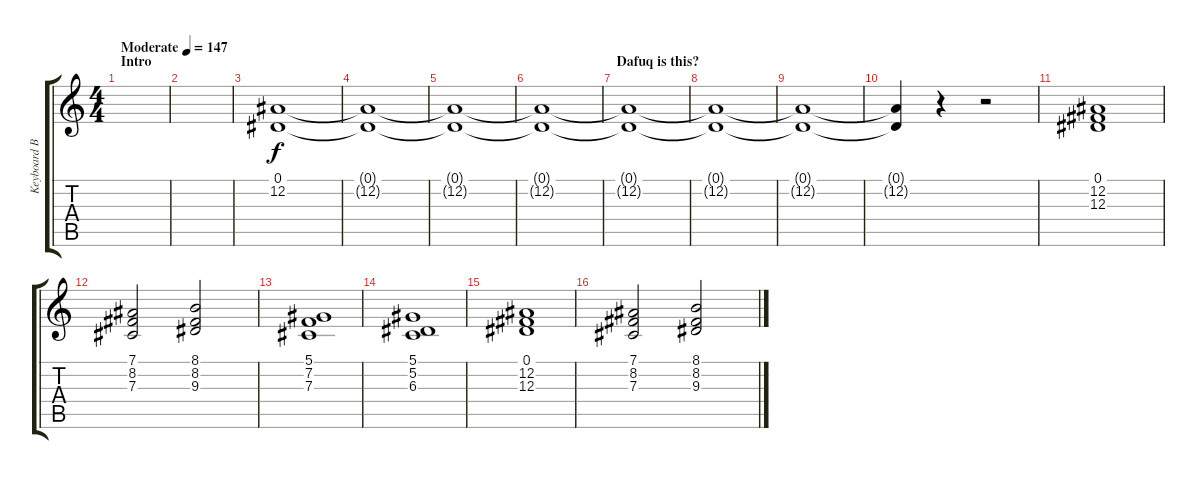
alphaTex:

\track ("Keyboard Backing" "Keyboard B") {instrument synthstrings2}
\staff {score tabs}
\tuning (Eb4 Bb3 Gb3 Db3 Ab2 Eb2) {hide}
\ts (4 4)
\section ("" "Intro")
\tempo (147 "Moderate")
\clef g2
\ks c
|
|
(0.1 12.2).1 |
(0.1{t} 12.2{t}).1 |
(0.1{t} 12.2{t}).1 |
(0.1{t} 12.2{t}).1 |
\section ("" "Dafuq is this? ")
(0.1{t} 12.2{t}).1 |
(0.1{t} 12.2{t}).1 |
(0.1{t} 12.2{t}).1 |
(0.1{t} 12.2{t}).4 r.4 r.2 |
(0.1 12.2 12.3).1 |
(7.1 8.2 7.3).2 (8.1 8.2 9.3).2 |
(5.1 7.2 7.3).1 |
(5.1 5.2 6.3).1 |
(0.1 12.2 12.3).1 |
(7.1 8.2 7.3).2 (8.1 8.2 9.3).2
